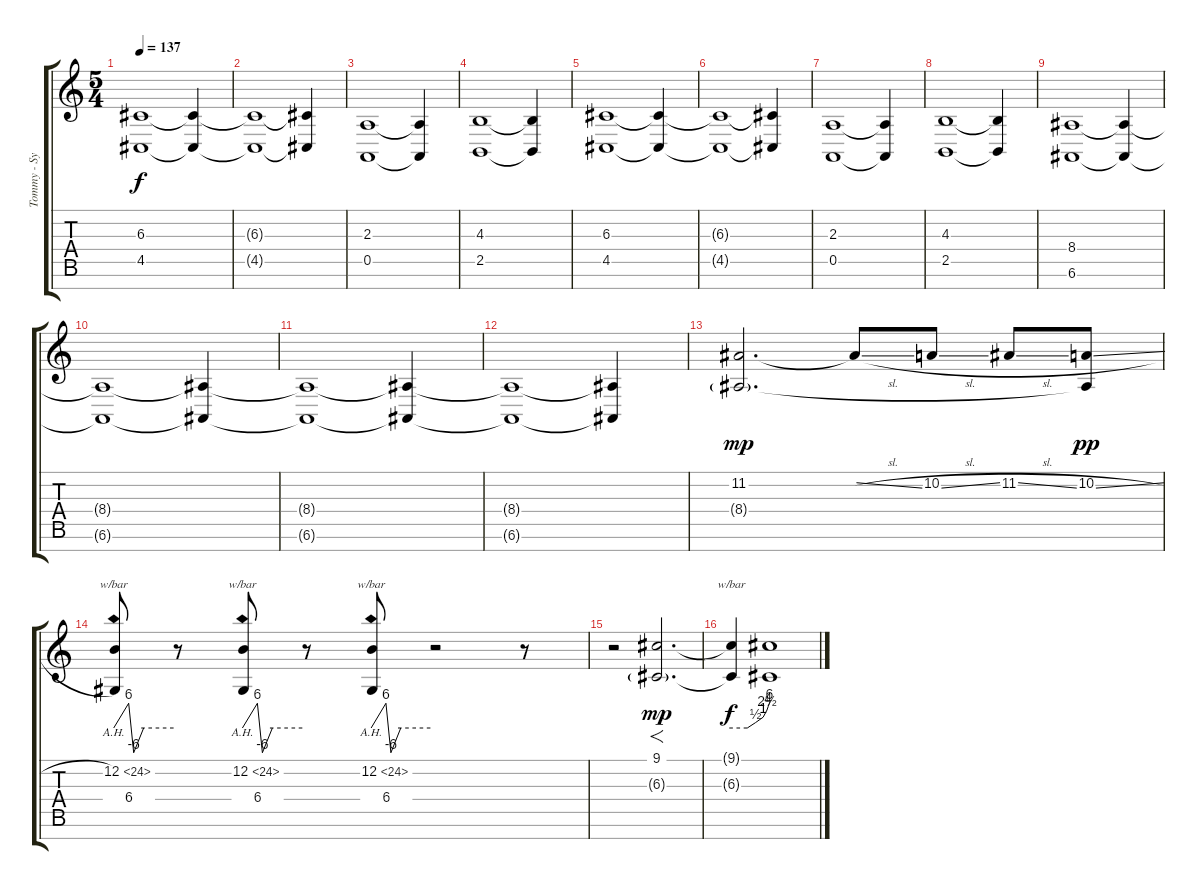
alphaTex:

\track ("Tommy - Synth" "Tommy - Sy") {instrument synthstrings1}
\staff {score tabs}
\tuning (E4 B3 G3 D3 A2 E2 B1) {hide}
\ts (5 4)
\tempo 137
\clef g2
\ks c
(6.3 4.5).1{dy f} (6.3{t} 4.5{t}).4 |
(6.3{t} 4.5{t}).1 (6.3{t} 4.5{t}).4 |
(2.3 0.5).1 (2.3{t} 0.5{t}).4 |
(4.3 2.5).1 (4.3{t} 2.5{t}).4 |
(6.3 4.5).1 (6.3{t} 4.5{t}).4 |
(6.3{t} 4.5{t}).1 (6.3{t} 4.5{t}).4 |
(2.3 0.5).1 (2.3{t} 0.5{t}).4 |
(4.3 2.5).1 (4.3{t} 2.5{t}).4 |
(8.4 6.6).1 (8.4{t} 6.6{t}).4 |
(8.4{t} 6.6{t}).1 (8.4{t} 6.6{t}).4 |
(8.4{t} 6.6{t}).1 (8.4{t} 6.6{t}).4 |
(8.4{t} 6.6{t}).1 (8.4{t} 6.6{t}).4 |
(11.2 8.4{g}).2{d dy mp} 11.2{sl t}.8 10.2{sl}.8 11.2{sl}.8 (10.2{sl} 8.4{t}).8{dy pp} |
(12.2{ah 12} 6.4).8{tbe (custom default 0 0 15 24 20 -24 30 0 60 0)} r.8 (12.2{ah 12} 6.4).8{tbe (custom default 0 0 15 24 20 -24 30 0 60 0)} r.8 (12.2{ah 12} 6.4).8{tbe (custom default 0 0 15 24 20 -24 30 0 60 0)} r.2 r.8 |
r.2 (9.1 6.3{g}).2{f d dy mp} |
(9.1{t} 6.3{t}).4{tbe (custom default 0 0 25 0 38 2 50 4 56 10 58 16 60 24) dy f} (9.1{t} 6.3{t}).1
